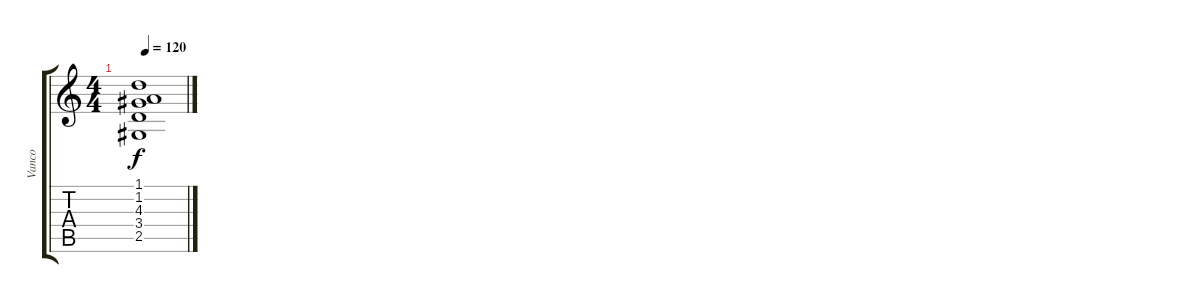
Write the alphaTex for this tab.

\track ("Vanco" "Vanco") {instrument overdrivenguitar}
\staff {score tabs}
\tuning (Db4 Ab3 E3 B2 Gb2 Db2) {hide}
\ts (4 4)
\tempo 120
\clef g2
\ks c
(1.1{t} 1.2{t} 4.3{t} 3.4{t} 2.5{t}).1{dy f}
